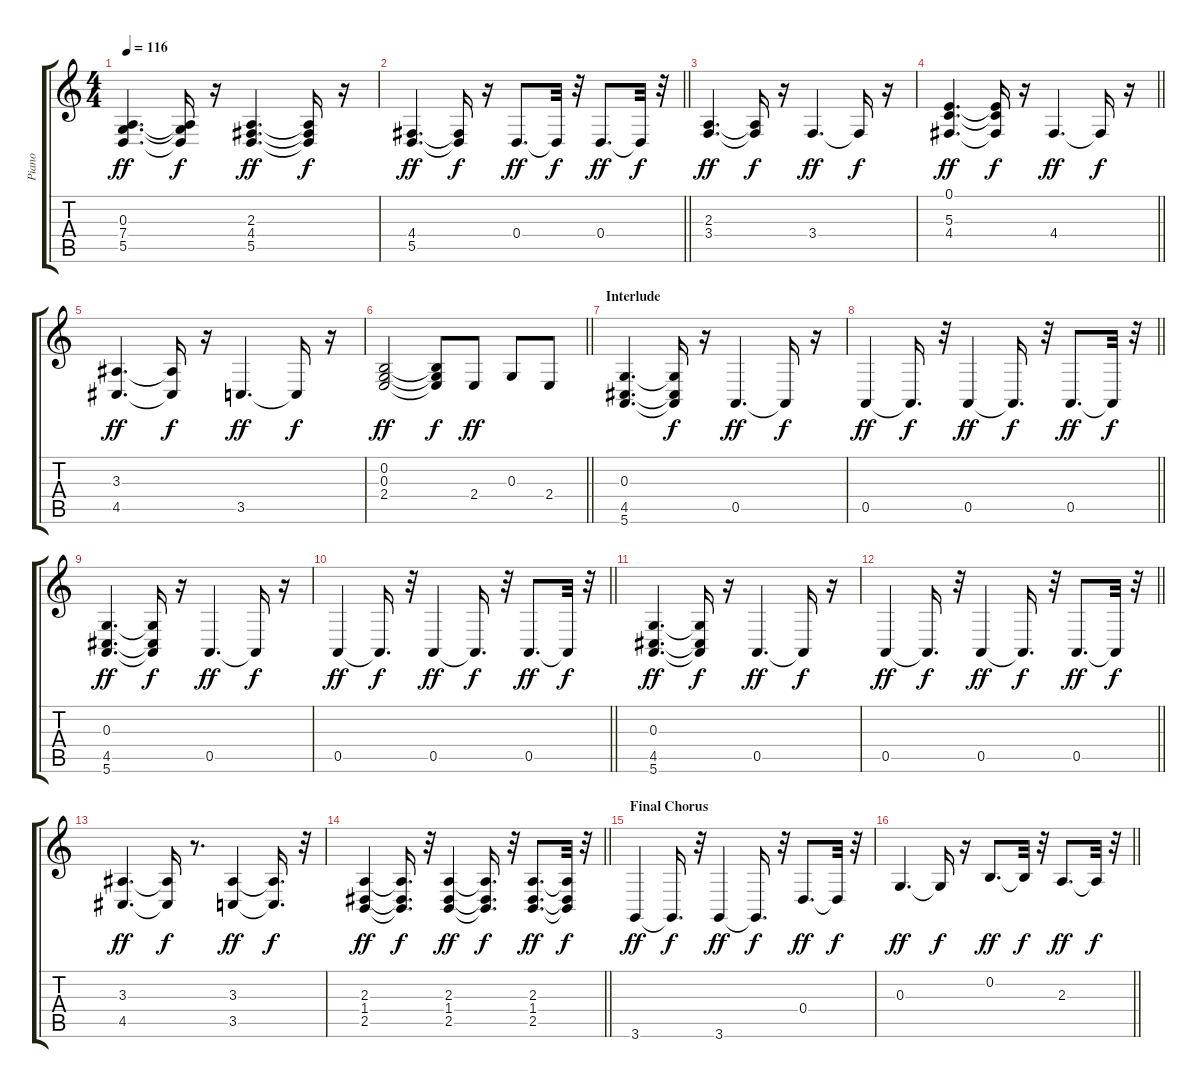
\track ("Piano" "Piano") {instrument acousticgrandpiano}
\staff {score tabs}
\tuning (E4 B3 G3 D3 A2 E2) {hide}
\ts (4 4)
\tempo 116
\clef g2
\ks c
(0.3 7.4 5.5).4{d dy ff} (0.3{t} 7.4{t} 5.5{t}).16{dy f} r.16 (2.3 4.4 5.5).4{d dy ff} (2.3{t} 4.4{t} 5.5{t}).16{dy f} r.16 |
\barLineRight lightlight
(4.4 5.5).4{d dy ff} (4.4{t} 5.5{t}).16{dy f} r.16 0.4.8{d dy ff} 0.4{t}.32{dy f} r.32 0.4.8{d dy ff} 0.4{t}.32{dy f} r.32 |
(2.3 3.4).4{d dy ff} (2.3{t} 3.4{t}).16{dy f} r.16 3.4.4{d dy ff} 3.4{t}.16{dy f} r.16 |
\barLineRight lightlight
(0.1 5.3 4.4).4{d dy ff} (0.1{t} 5.3{t} 4.4{t}).16{dy f} r.16 4.4.4{d dy ff} 4.4{t}.16{dy f} r.16 |
(3.3 4.5).4{d dy ff} (3.3{t} 4.5{t}).16{dy f} r.16 3.5.4{d dy ff} 3.5{t}.16{dy f} r.16 |
\barLineRight lightlight
(0.2 0.3 2.4).2{dy ff} (0.2{t} 0.3{t} 2.4{t}).8{dy f} 2.4.8{dy ff} 0.3.8 2.4.8 |
\section ("" "Interlude")
(0.3 4.5 5.6).4{d} (0.3{t} 4.5{t} 5.6{t}).16{dy f} r.16 0.5.4{d dy ff} 0.5{t}.16{dy f} r.16 |
\barLineRight lightlight
0.5.4{dy ff} 0.5{t}.16{d dy f} r.32 0.5.4{dy ff} 0.5{t}.16{d dy f} r.32 0.5.8{d dy ff} 0.5{t}.32{dy f} r.32 |
(0.3 4.5 5.6).4{d dy ff} (0.3{t} 4.5{t} 5.6{t}).16{dy f} r.16 0.5.4{d dy ff} 0.5{t}.16{dy f} r.16 |
\barLineRight lightlight
0.5.4{dy ff} 0.5{t}.16{d dy f} r.32 0.5.4{dy ff} 0.5{t}.16{d dy f} r.32 0.5.8{d dy ff} 0.5{t}.32{dy f} r.32 |
(0.3 4.5 5.6).4{d dy ff} (0.3{t} 4.5{t} 5.6{t}).16{dy f} r.16 0.5.4{d dy ff} 0.5{t}.16{dy f} r.16 |
\barLineRight lightlight
0.5.4{dy ff} 0.5{t}.16{d dy f} r.32 0.5.4{dy ff} 0.5{t}.16{d dy f} r.32 0.5.8{d dy ff} 0.5{t}.32{dy f} r.32 |
(3.3 4.5).4{d dy ff} (3.3{t} 4.5{t}).16{dy f} r.8{d} (3.3 3.5).4{dy ff} (3.3{t} 3.5{t}).16{d dy f} r.32 |
\barLineRight lightlight
(2.3 1.4 2.5).4{dy ff} (2.3{t} 1.4{t} 2.5{t}).16{d dy f} r.32 (2.3 1.4 2.5).4{dy ff} (2.3{t} 1.4{t} 2.5{t}).16{d dy f} r.32 (2.3 1.4 2.5).8{d dy ff} (2.3{t} 1.4{t} 2.5{t}).32{dy f} r.32 |
\section ("" "Final Chorus")
3.6.4{dy ff} 3.6{t}.16{d dy f} r.32 3.6.4{dy ff} 3.6{t}.16{d dy f} r.32 0.4.8{d dy ff} 0.4{t}.32{dy f} r.32 |
\barLineRight lightlight
0.3.4{d dy ff} 0.3{t}.16{dy f} r.16 0.2.8{d dy ff} 0.2{t}.32{dy f} r.32 2.3.8{d dy ff} 2.3{t}.32{dy f} r.32
